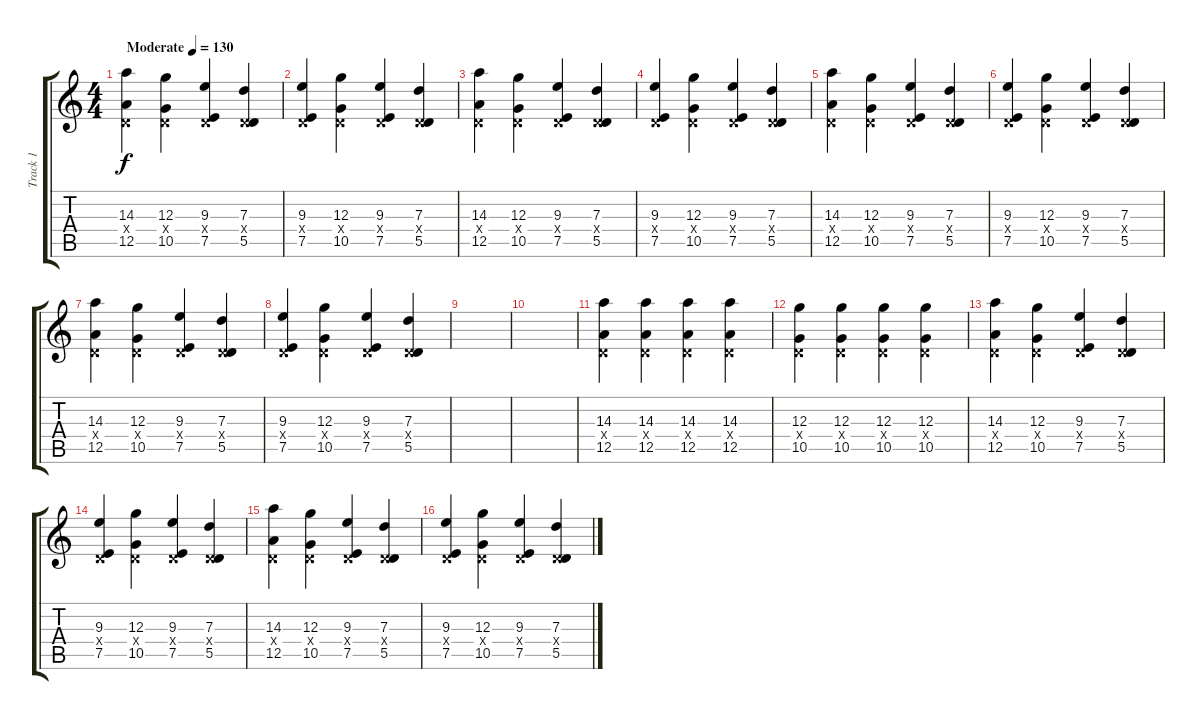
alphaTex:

\track ("Track 1" "Track 1") {instrument distortionguitar}
\staff {score tabs}
\tuning (E4 B3 G3 D3 A2 E2) {hide}
\ts (4 4)
\tempo (130 "Moderate")
\clef g2
\ks c
(14.3 0.4{x} 12.5).4{dy f instrument distortionguitar} (12.3 0.4{x} 10.5).4 (9.3 0.4{x} 7.5).4 (7.3 0.4{x} 5.5).4 |
(9.3 0.4{x} 7.5).4 (12.3 0.4{x} 10.5).4 (9.3 0.4{x} 7.5).4 (7.3 0.4{x} 5.5).4 |
(14.3 0.4{x} 12.5).4 (12.3 0.4{x} 10.5).4 (9.3 0.4{x} 7.5).4 (7.3 0.4{x} 5.5).4 |
(9.3 0.4{x} 7.5).4 (12.3 0.4{x} 10.5).4 (9.3 0.4{x} 7.5).4 (7.3 0.4{x} 5.5).4 |
(14.3 0.4{x} 12.5).4 (12.3 0.4{x} 10.5).4 (9.3 0.4{x} 7.5).4 (7.3 0.4{x} 5.5).4 |
(9.3 0.4{x} 7.5).4 (12.3 0.4{x} 10.5).4 (9.3 0.4{x} 7.5).4 (7.3 0.4{x} 5.5).4 |
(14.3 0.4{x} 12.5).4 (12.3 0.4{x} 10.5).4 (9.3 0.4{x} 7.5).4 (7.3 0.4{x} 5.5).4 |
(9.3 0.4{x} 7.5).4 (12.3 0.4{x} 10.5).4 (9.3 0.4{x} 7.5).4 (7.3 0.4{x} 5.5).4 |
|
|
(14.3 0.4{x} 12.5).4 (14.3 0.4{x} 12.5).4 (14.3 0.4{x} 12.5).4 (14.3 0.4{x} 12.5).4 |
(12.3 0.4{x} 10.5).4 (12.3 0.4{x} 10.5).4 (12.3 0.4{x} 10.5).4 (12.3 0.4{x} 10.5).4 |
(14.3 0.4{x} 12.5).4 (12.3 0.4{x} 10.5).4 (9.3 0.4{x} 7.5).4 (7.3 0.4{x} 5.5).4 |
(9.3 0.4{x} 7.5).4 (12.3 0.4{x} 10.5).4 (9.3 0.4{x} 7.5).4 (7.3 0.4{x} 5.5).4 |
(14.3 0.4{x} 12.5).4 (12.3 0.4{x} 10.5).4 (9.3 0.4{x} 7.5).4 (7.3 0.4{x} 5.5).4 |
(9.3 0.4{x} 7.5).4 (12.3 0.4{x} 10.5).4 (9.3 0.4{x} 7.5).4 (7.3 0.4{x} 5.5).4
